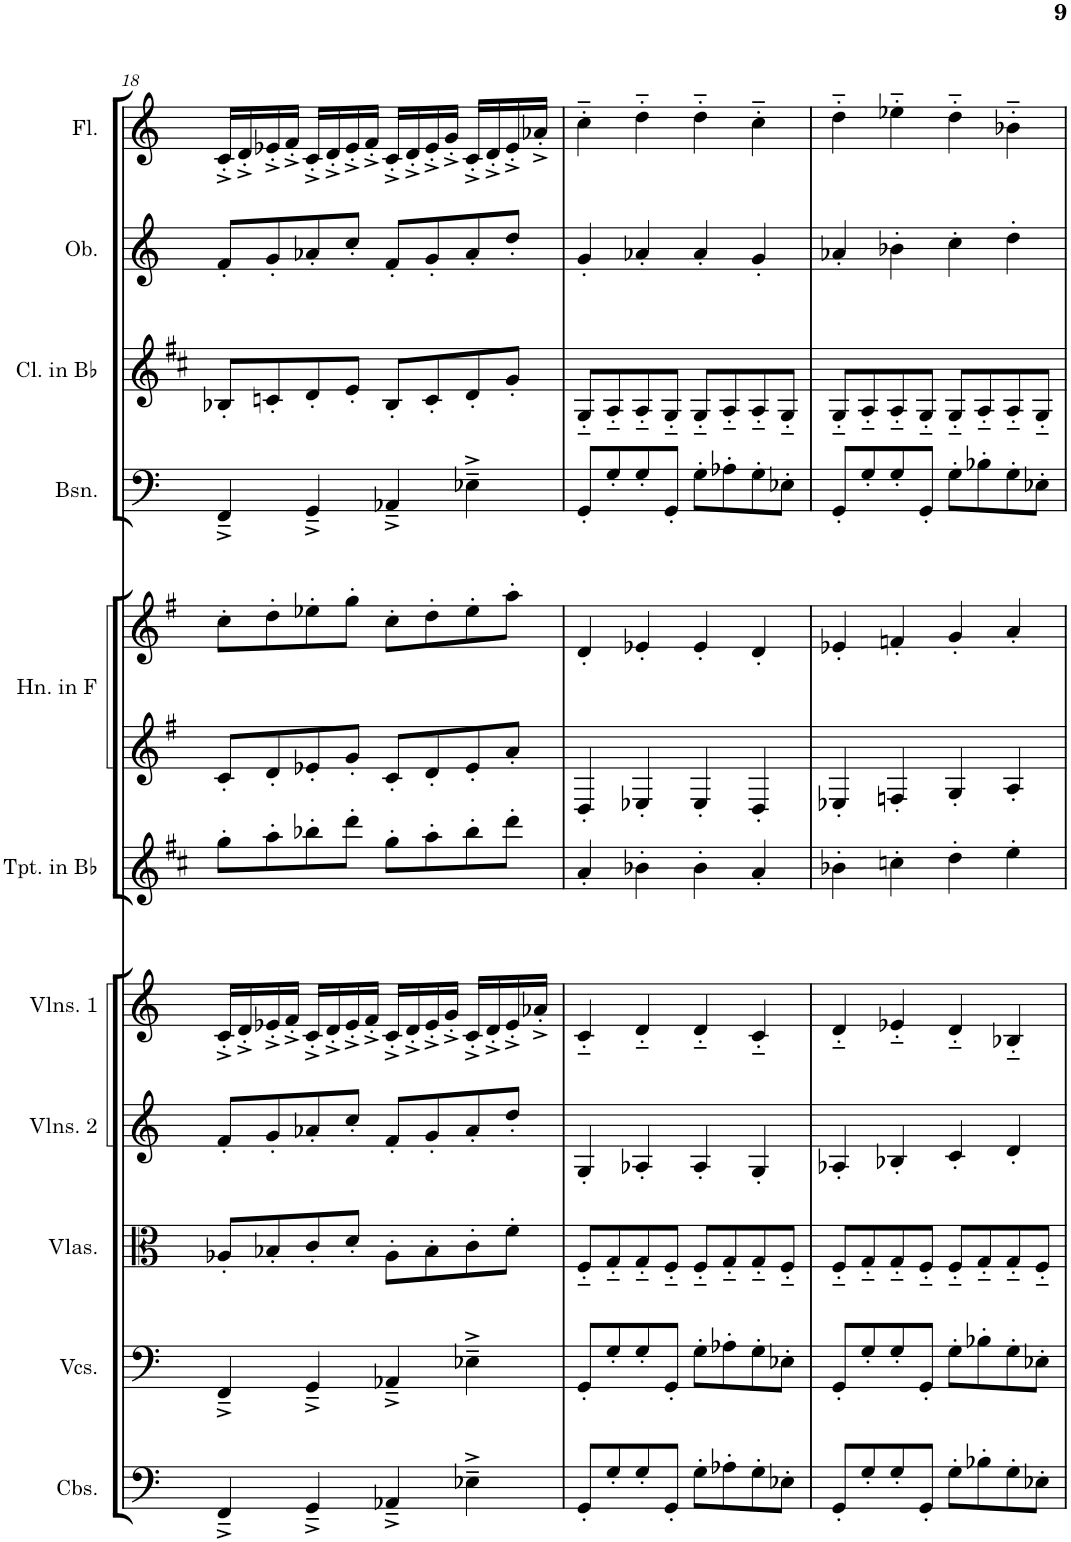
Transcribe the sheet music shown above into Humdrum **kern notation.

**kern	**kern	**kern	**kern	**kern	**kern	**kern	**kern	**kern	**kern	**kern	**kern
*part11	*part10	*part9	*part8	*part7	*part6	*part5	*part5	*part4	*part3	*part2	*part1
*staff12	*staff11	*staff10	*staff9	*staff8	*staff7	*staff6	*staff5	*staff4	*staff3	*staff2	*staff1
*I"Contrabasses	*I"Violoncellos	*I"Violas	*I"Violins 2	*I"Violins 1	*I"Trumpets in Bb	*I"Horns in F	*	*I"Bassoons	*I"Clarinets in Bb	*I"Oboes	*I"Flutes
*I'Cbs.	*I'Vcs.	*I'Vlas.	*I'Vlns. 2	*I'Vlns. 1	*I'Tpt. in Bb	*I'Hn. in F	*	*I'Bsn.	*I'Cl. in Bb	*I'Ob.	*I'Fl.
!!LO:PB:g=z
*clefF4	*clefF4	*clefC3	*clefG2	*clefG2	*clefG2	*clefG2	*clefG2	*clefF4	*clefG2	*clefG2	*clefG2
*Trd7c12	*	*	*	*	*Trd1c2	*Trd4c7	*Trd4c7	*	*Trd1c2	*	*
*k[]	*k[]	*k[]	*k[]	*k[]	*k[f#c#]	*k[f#]	*k[f#]	*k[]	*k[f#c#]	*k[]	*k[]
*M4/4	*M4/4	*M4/4	*M4/4	*M4/4	*M4/4	*M4/4	*M4/4	*M4/4	*M4/4	*M4/4	*M4/4
=18	=18	=18	=18	=18	=18	=18	=18	=18	=18	=18	=18
4FF~^/	4FF~^/	8A-X'/L	8f'/L	16c'^/LL	8gg'\L	8c'/L	8cc'\L	4FF~^/	8B-X'/L	8f'/L	16c'^/LL
.	.	.	.	16d'^/	.	.	.	.	.	.	16d'^/
.	.	8B-X'/	8g'/	16e-X'^/	8aa'\	8d'/	8dd'\	.	8cn'/	8g'/	16e-X'^/
.	.	.	.	16f'^/JJ	.	.	.	.	.	.	16f'^/JJ
4GG~^/	4GG~^/	8c'/	8a-X'/	16c'^/LL	8bb-X'\	8e-X'/	8ee-X'\	4GG~^/	8d'/	8a-X'/	16c'^/LL
.	.	.	.	16d'^/	.	.	.	.	.	.	16d'^/
.	.	8d'/J	8cc'/J	16e-'^/	8ddd'\J	8g'/J	8gg'\J	.	8e'/J	8cc'/J	16e-'^/
.	.	.	.	16f'^/JJ	.	.	.	.	.	.	16f'^/JJ
4AA-X~^/	4AA-X~^/	8A-'\L	8f'/L	16c'^/LL	8gg'\L	8c'/L	8cc'\L	4AA-X~^/	8B-'/L	8f'/L	16c'^/LL
.	.	.	.	16d'^/	.	.	.	.	.	.	16d'^/
.	.	8B-'\	8g'/	16e-'^/	8aa'\	8d'/	8dd'\	.	8c'/	8g'/	16e-'^/
.	.	.	.	16g'^/JJ	.	.	.	.	.	.	16g'^/JJ
4E-X~^\	4E-X~^\	8c'\	8a-'/	16c'^/LL	8bb-'\	8e-'/	8ee-'\	4E-X~^\	8d'/	8a-'/	16c'^/LL
.	.	.	.	16d'^/	.	.	.	.	.	.	16d'^/
.	.	8f'\J	8dd'/J	16e-'^/	8ddd'\J	8a'/J	8aa'\J	.	8g'/J	8dd'/J	16e-'^/
.	.	.	.	16a-X'^/JJ	.	.	.	.	.	.	16a-X'^/JJ
=19	=19	=19	=19	=19	=19	=19	=19	=19	=19	=19	=19
8GG'/L	8GG'/L	8F'~/L	4G'/	4c'~/	4a'/	4D'/	4d'/	8GG'/L	8G'~/L	4g'/	4cc'~\
8G'/	8G'/	8G'~/	.	.	.	.	.	8G'/	8A'~/	.	.
8G'/	8G'/	8G'~/	4A-X'/	4d'~/	4b-X'\	4E-X'/	4e-X'/	8G'/	8A'~/	4a-X'/	4dd'~\
8GG'/J	8GG'/J	8F'~/J	.	.	.	.	.	8GG'/J	8G'~/J	.	.
8G'\L	8G'\L	8F'~/L	4A-'/	4d'~/	4b-'\	4E-'/	4e-'/	8G'\L	8G'~/L	4a-'/	4dd'~\
8A-X'\	8A-X'\	8G'~/	.	.	.	.	.	8A-X'\	8A'~/	.	.
8G'\	8G'\	8G'~/	4G'/	4c'~/	4a'/	4D'/	4d'/	8G'\	8A'~/	4g'/	4cc'~\
8E-X'\J	8E-X'\J	8F'~/J	.	.	.	.	.	8E-X'\J	8G'~/J	.	.
=20	=20	=20	=20	=20	=20	=20	=20	=20	=20	=20	=20
8GG'/L	8GG'/L	8F'~/L	4A-X'/	4d'~/	4b-X'\	4E-X'/	4e-X'/	8GG'/L	8G'~/L	4a-X'/	4dd'~\
8G'/	8G'/	8G'~/	.	.	.	.	.	8G'/	8A'~/	.	.
8G'/	8G'/	8G'~/	4B-X'/	4e-X'~/	4ccn'\	4Fn'/	4fn'/	8G'/	8A'~/	4b-X'\	4ee-X'~\
8GG'/J	8GG'/J	8F'~/J	.	.	.	.	.	8GG'/J	8G'~/J	.	.
8G'\L	8G'\L	8F'~/L	4c'/	4d'~/	4dd'\	4G'/	4g'/	8G'\L	8G'~/L	4cc'\	4dd'~\
8B-X'\	8B-X'\	8G'~/	.	.	.	.	.	8B-X'\	8A'~/	.	.
8G'\	8G'\	8G'~/	4d'/	4B-X'~/	4ee'\	4A'/	4a'/	8G'\	8A'~/	4dd'\	4b-X'~\
8E-X'\J	8E-X'\J	8F'~/J	.	.	.	.	.	8E-X'\J	8G'~/J	.	.
=	=	=	=	=	=	=	=	=	=	=	=
*-	*-	*-	*-	*-	*-	*-	*-	*-	*-	*-	*-
